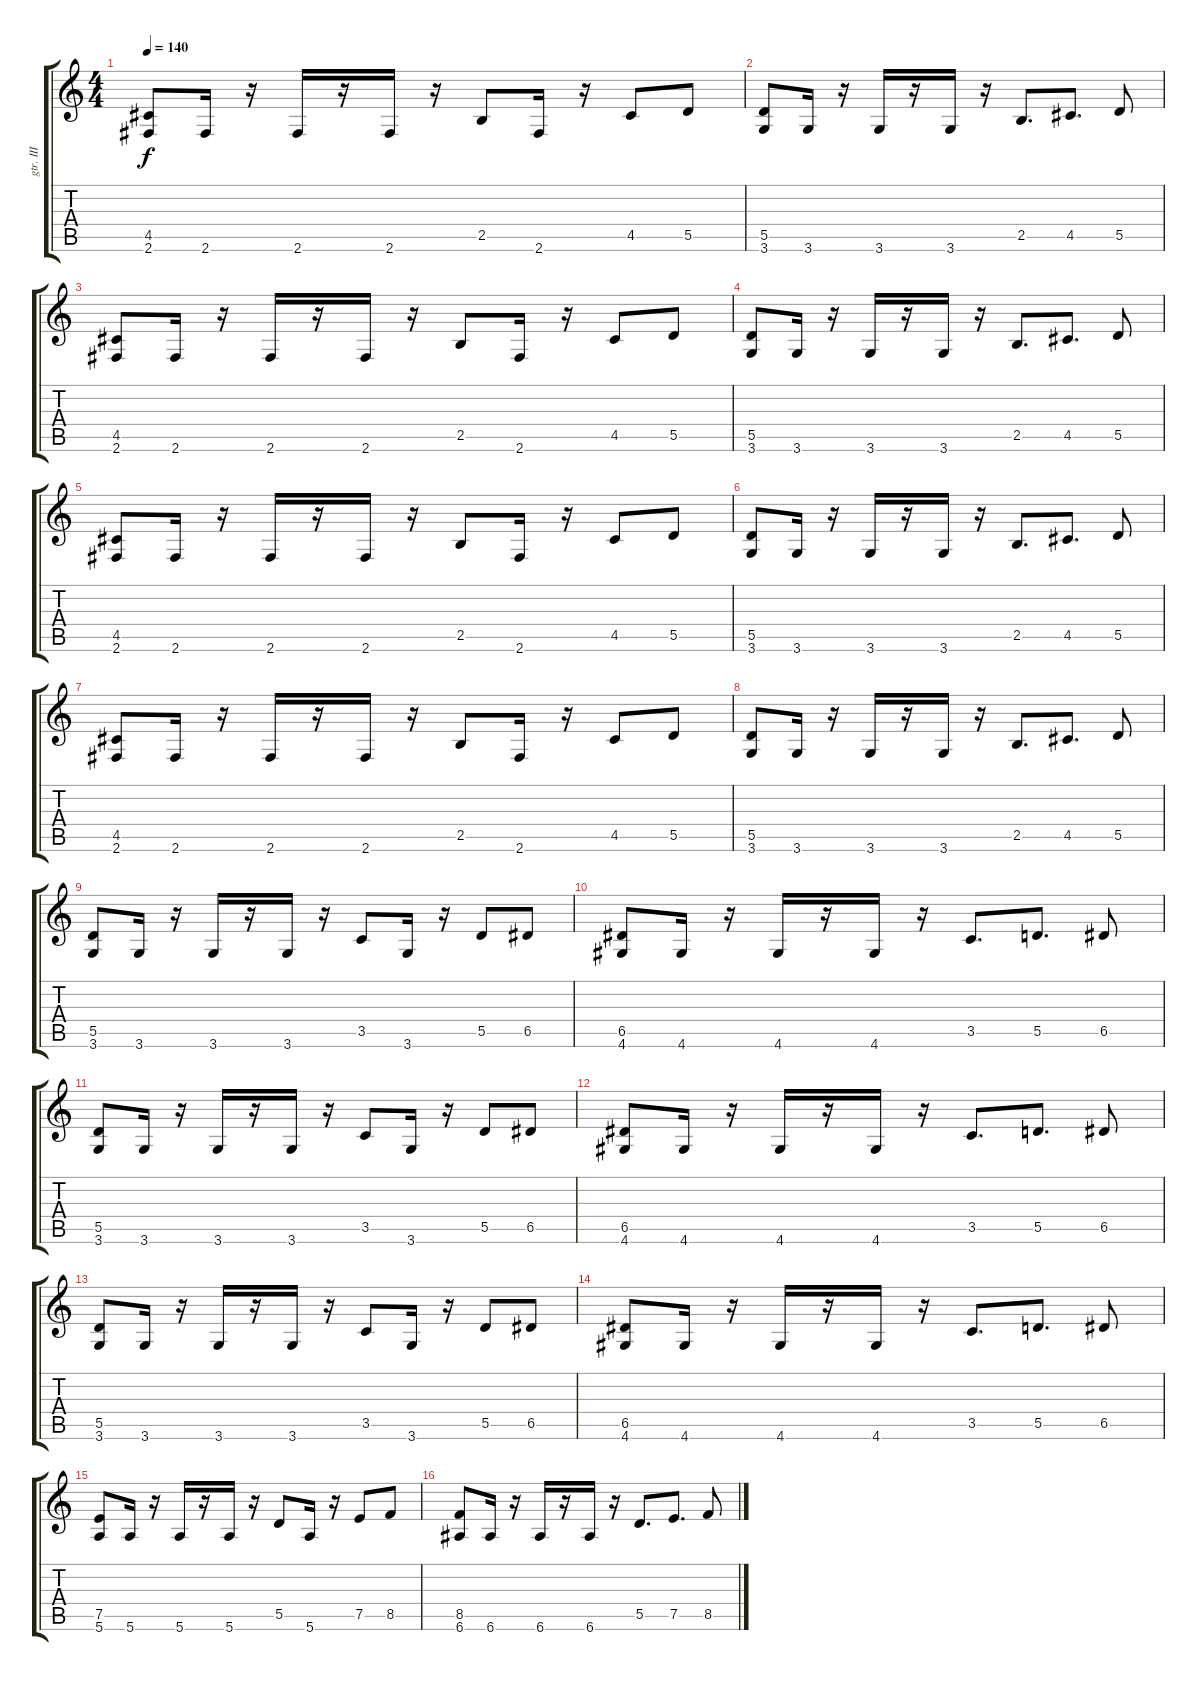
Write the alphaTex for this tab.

\track ("gtr. III" "gtr. III") {instrument acousticguitarsteel}
\staff {score tabs}
\tuning (E4 B3 G3 D3 A2 E2) {hide}
\ts (4 4)
\tempo 140
\clef g2
\ks c
(4.5 2.6).8{dy f} 2.6.16 r.16 2.6.16 r.16 2.6.16 r.16 2.5.8 2.6.16 r.16 4.5.8 5.5.8 |
(5.5 3.6).8 3.6.16 r.16 3.6.16 r.16 3.6.16 r.16 2.5.8{d} 4.5.8{d} 5.5.8 |
(4.5 2.6).8 2.6.16 r.16 2.6.16 r.16 2.6.16 r.16 2.5.8 2.6.16 r.16 4.5.8 5.5.8 |
(5.5 3.6).8 3.6.16 r.16 3.6.16 r.16 3.6.16 r.16 2.5.8{d} 4.5.8{d} 5.5.8 |
(4.5 2.6).8 2.6.16 r.16 2.6.16 r.16 2.6.16 r.16 2.5.8 2.6.16 r.16 4.5.8 5.5.8 |
(5.5 3.6).8 3.6.16 r.16 3.6.16 r.16 3.6.16 r.16 2.5.8{d} 4.5.8{d} 5.5.8 |
(4.5 2.6).8 2.6.16 r.16 2.6.16 r.16 2.6.16 r.16 2.5.8 2.6.16 r.16 4.5.8 5.5.8 |
(5.5 3.6).8 3.6.16 r.16 3.6.16 r.16 3.6.16 r.16 2.5.8{d} 4.5.8{d} 5.5.8 |
(5.5 3.6).8 3.6.16 r.16 3.6.16 r.16 3.6.16 r.16 3.5.8 3.6.16 r.16 5.5.8 6.5.8 |
(6.5 4.6).8 4.6.16 r.16 4.6.16 r.16 4.6.16 r.16 3.5.8{d} 5.5.8{d} 6.5.8 |
(5.5 3.6).8 3.6.16 r.16 3.6.16 r.16 3.6.16 r.16 3.5.8 3.6.16 r.16 5.5.8 6.5.8 |
(6.5 4.6).8 4.6.16 r.16 4.6.16 r.16 4.6.16 r.16 3.5.8{d} 5.5.8{d} 6.5.8 |
(5.5 3.6).8 3.6.16 r.16 3.6.16 r.16 3.6.16 r.16 3.5.8 3.6.16 r.16 5.5.8 6.5.8 |
(6.5 4.6).8 4.6.16 r.16 4.6.16 r.16 4.6.16 r.16 3.5.8{d} 5.5.8{d} 6.5.8 |
(7.5 5.6).8 5.6.16 r.16 5.6.16 r.16 5.6.16 r.16 5.5.8 5.6.16 r.16 7.5.8 8.5.8 |
(8.5 6.6).8 6.6.16 r.16 6.6.16 r.16 6.6.16 r.16 5.5.8{d} 7.5.8{d} 8.5.8
